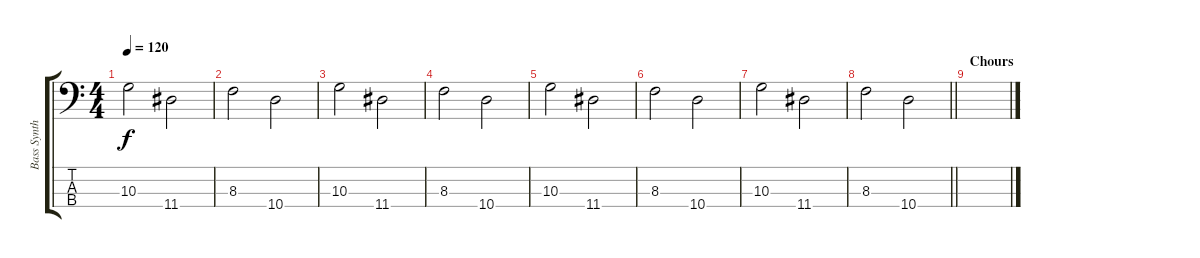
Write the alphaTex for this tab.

\track ("Bass Synth" "Bass Synth") {instrument synthbass2}
\staff {score tabs}
\tuning (G2 D2 A1 E1) {hide}
\ts (4 4)
\tempo 120
\clef f4
\ks c
10.3.2{dy f} 11.4.2 |
8.3.2 10.4.2 |
10.3.2 11.4.2 |
8.3.2 10.4.2 |
10.3.2 11.4.2 |
8.3.2 10.4.2 |
10.3.2 11.4.2 |
\barLineRight lightlight
8.3.2 10.4.2 |
\section ("" "Chours")
